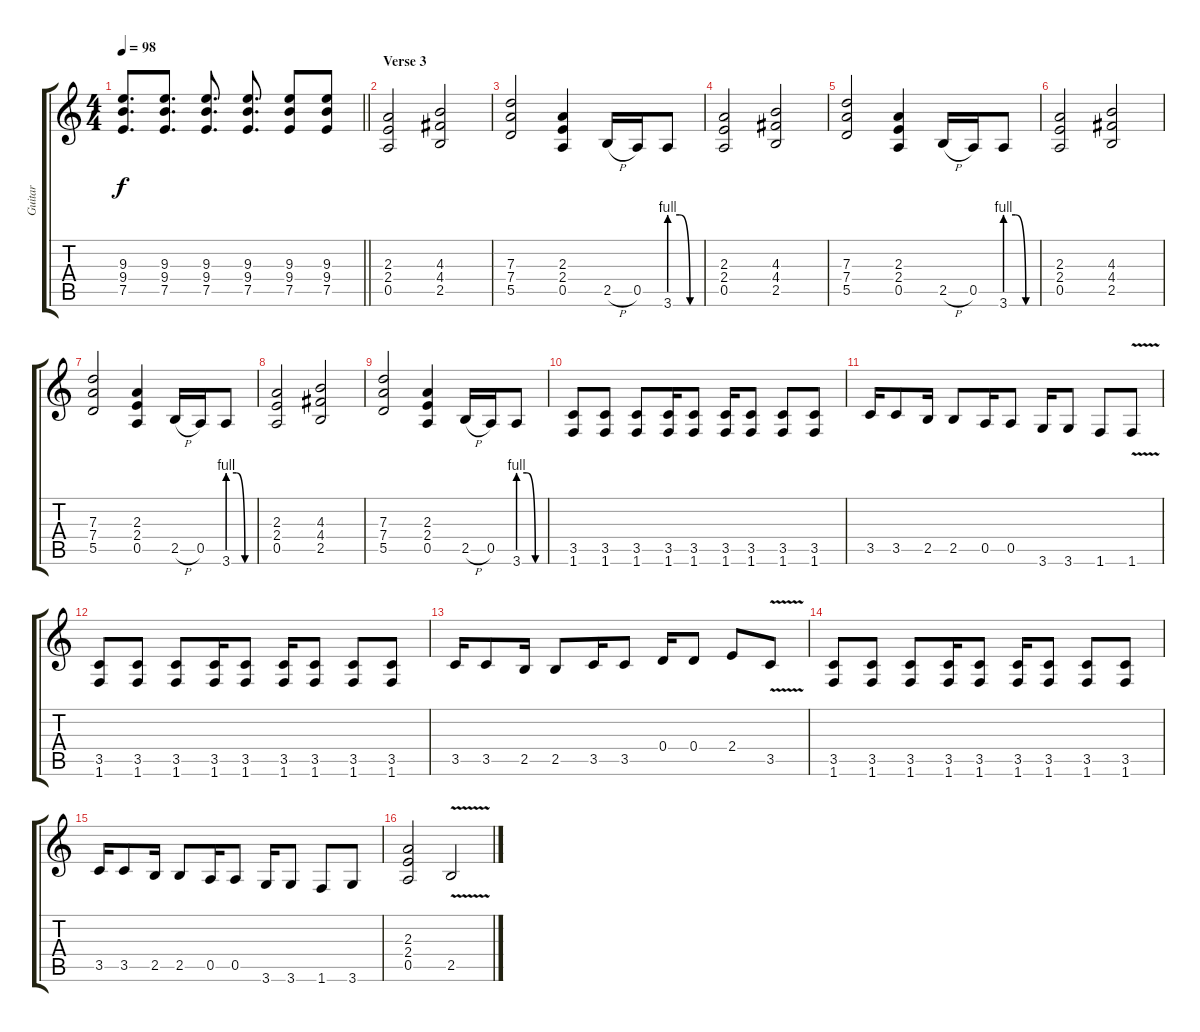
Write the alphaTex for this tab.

\track ("Guitar" "Guitar") {instrument overdrivenguitar}
\staff {score tabs}
\tuning (E4 B3 G3 D3 A2 E2) {hide}
\ts (4 4)
\tempo 98
\clef g2
\barLineRight lightlight
\ks c
(9.3 9.4 7.5).8{d dy f} (9.3 9.4 7.5).8{d} (9.3 9.4 7.5).8{d} (9.3 9.4 7.5).8{d} (9.3 9.4 7.5).8 (9.3 9.4 7.5).8 |
\section ("" "Verse 3")
(2.3 2.4 0.5).2 (4.3 4.4 2.5).2 |
(7.3 7.4 5.5).2 (2.3 2.4 0.5).4 2.5{h}.16 0.5.16 3.6{be (custom 0 4 20 4 40 0 60 0)}.8 |
(2.3 2.4 0.5).2 (4.3 4.4 2.5).2 |
(7.3 7.4 5.5).2 (2.3 2.4 0.5).4 2.5{h}.16 0.5.16 3.6{be (custom 0 4 20 4 40 0 60 0)}.8 |
(2.3 2.4 0.5).2 (4.3 4.4 2.5).2 |
(7.3 7.4 5.5).2 (2.3 2.4 0.5).4 2.5{h}.16 0.5.16 3.6{be (custom 0 4 20 4 40 0 60 0)}.8 |
(2.3 2.4 0.5).2 (4.3 4.4 2.5).2 |
(7.3 7.4 5.5).2 (2.3 2.4 0.5).4 2.5{h}.16 0.5.16 3.6{be (custom 0 4 20 4 40 0 60 0)}.8 |
(3.5 1.6).8 (3.5 1.6).8 (3.5 1.6).8 (3.5 1.6).16 (3.5 1.6).8 (3.5 1.6).16 (3.5 1.6).8 (3.5 1.6).8 (3.5 1.6).8 |
3.5.16 3.5.8 2.5.16 2.5.8 0.5.16 0.5.8 3.6.16 3.6.8 1.6.8 1.6{v}.8 |
(3.5 1.6).8 (3.5 1.6).8 (3.5 1.6).8 (3.5 1.6).16 (3.5 1.6).8 (3.5 1.6).16 (3.5 1.6).8 (3.5 1.6).8 (3.5 1.6).8 |
3.5.16 3.5.8 2.5.16 2.5.8 3.5.16 3.5.8 0.4.16 0.4.8 2.4.8 3.5{v}.8 |
(3.5 1.6).8 (3.5 1.6).8 (3.5 1.6).8 (3.5 1.6).16 (3.5 1.6).8 (3.5 1.6).16 (3.5 1.6).8 (3.5 1.6).8 (3.5 1.6).8 |
3.5.16 3.5.8 2.5.16 2.5.8 0.5.16 0.5.8 3.6.16 3.6.8 1.6.8 3.6.8 |
(2.3 2.4 0.5).2 2.5{v}.2
